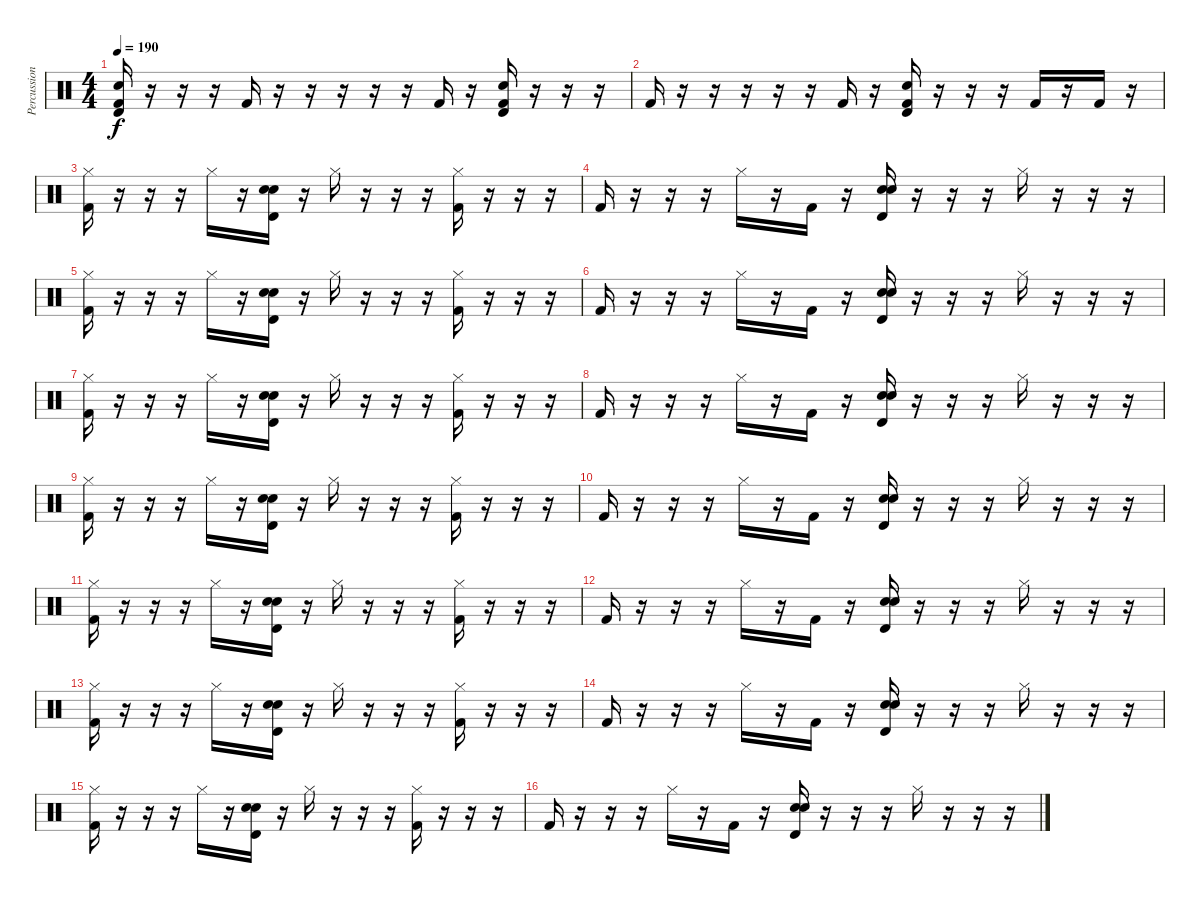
\track ("Percussion" "Percussion") {instrument percussion}
\staff {score}
\articulation defaults
\ts (4 4)
\tempo 190
\clef neutral
\ks c
("Timbale high (hit)" "Electric Snare (hit)" "Kick (hit) 2").16{dy f} r.16 r.16 r.16 "Kick (hit) 2".16 r.16 r.16 r.16 r.16 r.16 "Kick (hit) 2".16 r.16 ("Timbale high (hit)" "Electric Snare (hit)" "Kick (hit) 2").16 r.16 r.16 r.16 |
"Kick (hit) 2".16 r.16 r.16 r.16 r.16 r.16 "Kick (hit) 2".16 r.16 ("Timbale high (hit)" "Electric Snare (hit)" "Kick (hit) 2").16 r.16 r.16 r.16 "Kick (hit) 2".16 r.16 "Kick (hit) 2".16 r.16 |
("Kick (hit) 2" "Hi-Hat (closed)").16 r.16 r.16 r.16 "Hi-Hat (closed)".16 r.16 ("Timbale high (hit)" "Electric Snare (hit)" "Hand Clap (hit)").16 r.16 "Hi-Hat (closed)".16 r.16 r.16 r.16 ("Kick (hit) 2" "Hi-Hat (closed)").16 r.16 r.16 r.16 |
"Kick (hit) 2".16 r.16 r.16 r.16 "Hi-Hat (closed)".16 r.16 "Kick (hit) 2".16 r.16 ("Timbale high (hit)" "Electric Snare (hit)" "Hand Clap (hit)").16 r.16 r.16 r.16 "Hi-Hat (closed)".16 r.16 r.16 r.16 |
("Kick (hit) 2" "Hi-Hat (closed)").16 r.16 r.16 r.16 "Hi-Hat (closed)".16 r.16 ("Timbale high (hit)" "Electric Snare (hit)" "Hand Clap (hit)").16 r.16 "Hi-Hat (closed)".16 r.16 r.16 r.16 ("Kick (hit) 2" "Hi-Hat (closed)").16 r.16 r.16 r.16 |
"Kick (hit) 2".16 r.16 r.16 r.16 "Hi-Hat (closed)".16 r.16 "Kick (hit) 2".16 r.16 ("Timbale high (hit)" "Electric Snare (hit)" "Hand Clap (hit)").16 r.16 r.16 r.16 "Hi-Hat (closed)".16 r.16 r.16 r.16 |
("Kick (hit) 2" "Hi-Hat (closed)").16 r.16 r.16 r.16 "Hi-Hat (closed)".16 r.16 ("Timbale high (hit)" "Electric Snare (hit)" "Hand Clap (hit)").16 r.16 "Hi-Hat (closed)".16 r.16 r.16 r.16 ("Kick (hit) 2" "Hi-Hat (closed)").16 r.16 r.16 r.16 |
"Kick (hit) 2".16 r.16 r.16 r.16 "Hi-Hat (closed)".16 r.16 "Kick (hit) 2".16 r.16 ("Timbale high (hit)" "Electric Snare (hit)" "Hand Clap (hit)").16 r.16 r.16 r.16 "Hi-Hat (closed)".16 r.16 r.16 r.16 |
("Kick (hit) 2" "Hi-Hat (closed)").16 r.16 r.16 r.16 "Hi-Hat (closed)".16 r.16 ("Timbale high (hit)" "Electric Snare (hit)" "Hand Clap (hit)").16 r.16 "Hi-Hat (closed)".16 r.16 r.16 r.16 ("Kick (hit) 2" "Hi-Hat (closed)").16 r.16 r.16 r.16 |
"Kick (hit) 2".16 r.16 r.16 r.16 "Hi-Hat (closed)".16 r.16 "Kick (hit) 2".16 r.16 ("Timbale high (hit)" "Electric Snare (hit)" "Hand Clap (hit)").16 r.16 r.16 r.16 "Hi-Hat (closed)".16 r.16 r.16 r.16 |
("Kick (hit) 2" "Hi-Hat (closed)").16 r.16 r.16 r.16 "Hi-Hat (closed)".16 r.16 ("Timbale high (hit)" "Electric Snare (hit)" "Hand Clap (hit)").16 r.16 "Hi-Hat (closed)".16 r.16 r.16 r.16 ("Kick (hit) 2" "Hi-Hat (closed)").16 r.16 r.16 r.16 |
"Kick (hit) 2".16 r.16 r.16 r.16 "Hi-Hat (closed)".16 r.16 "Kick (hit) 2".16 r.16 ("Timbale high (hit)" "Electric Snare (hit)" "Hand Clap (hit)").16 r.16 r.16 r.16 "Hi-Hat (closed)".16 r.16 r.16 r.16 |
("Kick (hit) 2" "Hi-Hat (closed)").16 r.16 r.16 r.16 "Hi-Hat (closed)".16 r.16 ("Timbale high (hit)" "Electric Snare (hit)" "Hand Clap (hit)").16 r.16 "Hi-Hat (closed)".16 r.16 r.16 r.16 ("Kick (hit) 2" "Hi-Hat (closed)").16 r.16 r.16 r.16 |
"Kick (hit) 2".16 r.16 r.16 r.16 "Hi-Hat (closed)".16 r.16 "Kick (hit) 2".16 r.16 ("Timbale high (hit)" "Electric Snare (hit)" "Hand Clap (hit)").16 r.16 r.16 r.16 "Hi-Hat (closed)".16 r.16 r.16 r.16 |
("Kick (hit) 2" "Hi-Hat (closed)").16 r.16 r.16 r.16 "Hi-Hat (closed)".16 r.16 ("Timbale high (hit)" "Electric Snare (hit)" "Hand Clap (hit)").16 r.16 "Hi-Hat (closed)".16 r.16 r.16 r.16 ("Kick (hit) 2" "Hi-Hat (closed)").16 r.16 r.16 r.16 |
"Kick (hit) 2".16 r.16 r.16 r.16 "Hi-Hat (closed)".16 r.16 "Kick (hit) 2".16 r.16 ("Timbale high (hit)" "Electric Snare (hit)" "Hand Clap (hit)").16 r.16 r.16 r.16 "Hi-Hat (closed)".16 r.16 r.16 r.16
